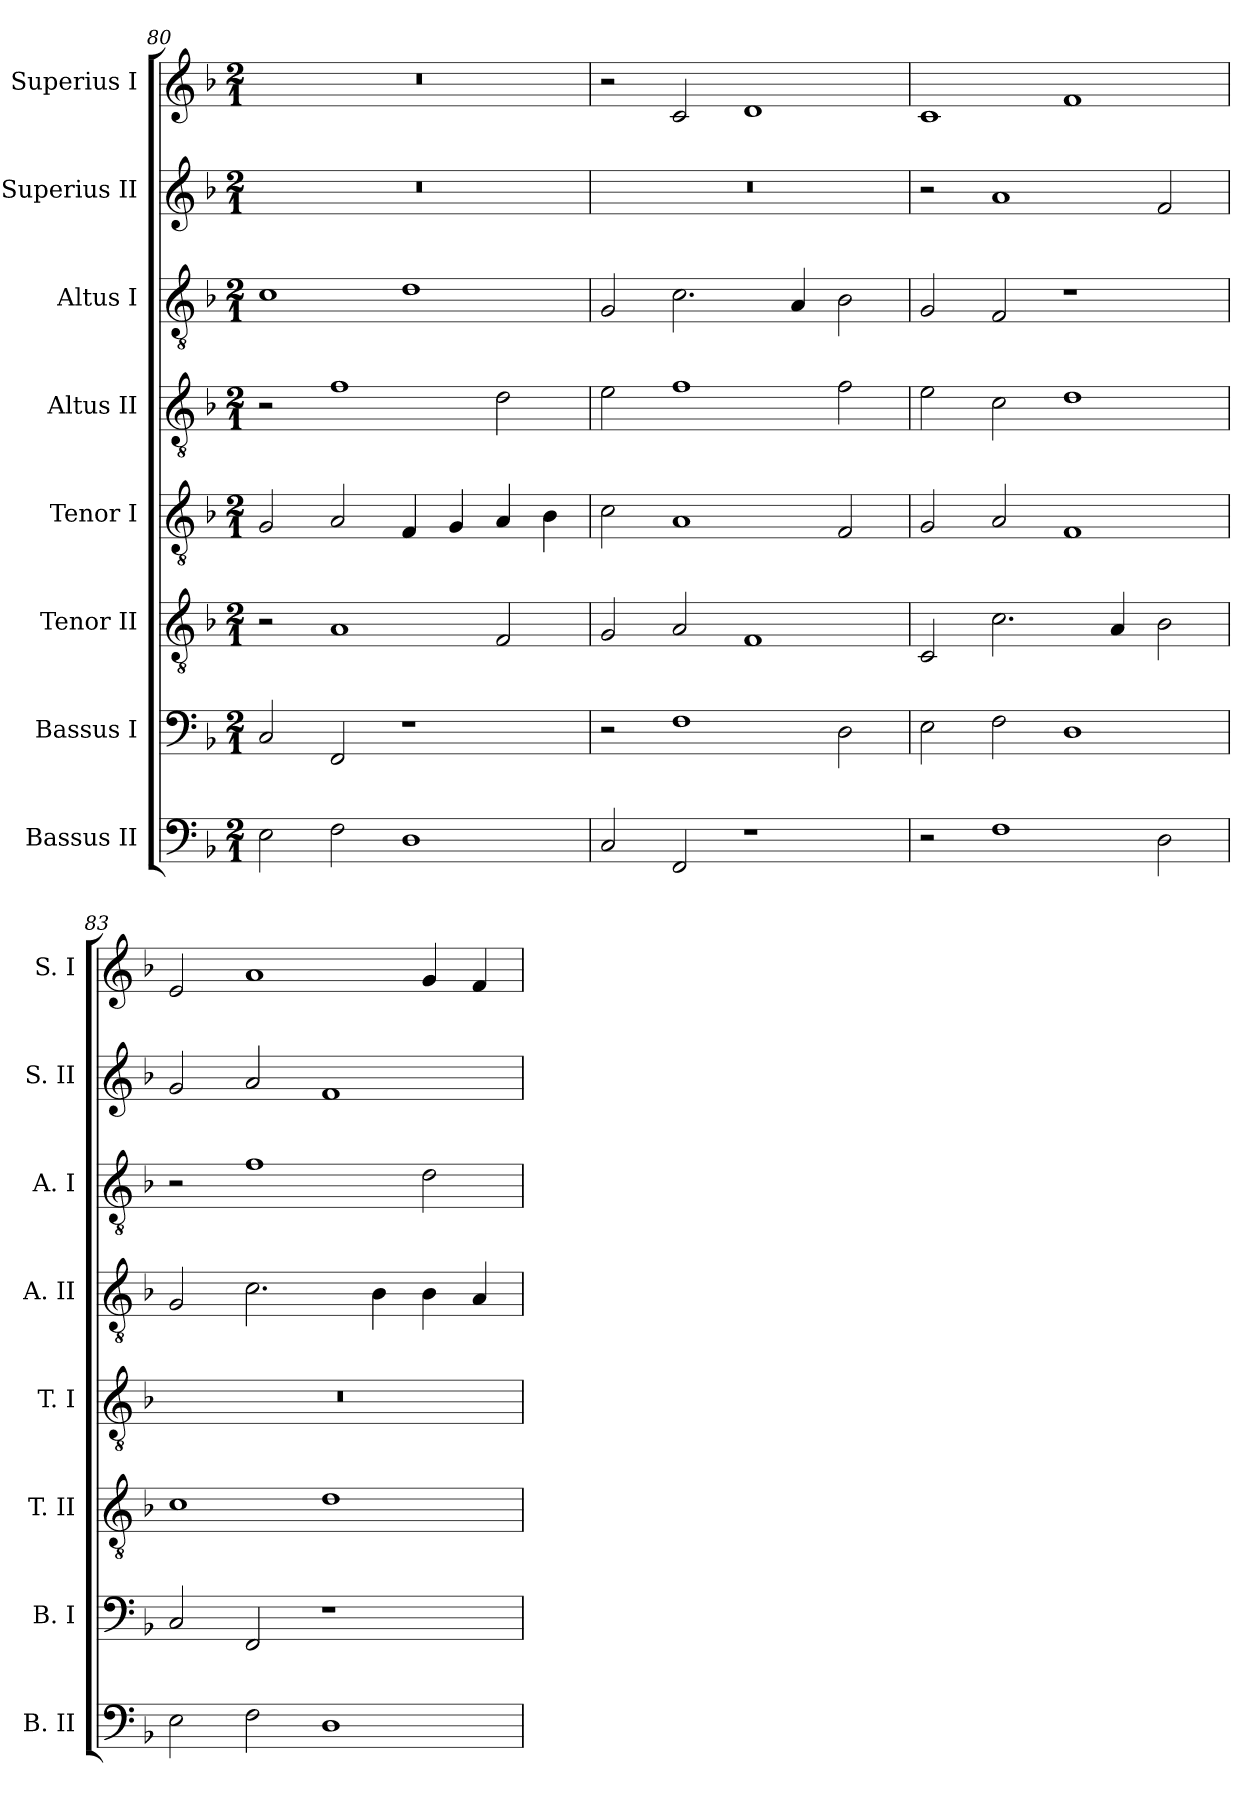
**kern	**kern	**kern	**kern	**kern	**kern	**kern	**kern
*part8	*part7	*part6	*part5	*part4	*part3	*part2	*part1
*staff8	*staff7	*staff6	*staff5	*staff4	*staff3	*staff2	*staff1
*I"Bassus II	*I"Bassus I	*I"Tenor II	*I"Tenor I	*I"Altus II	*I"Altus I	*I"Superius II	*I"Superius I
*I'B. II	*I'B. I	*I'T. II	*I'T. I	*I'A. II	*I'A. I	*I'S. II	*I'S. I
*clefF4	*clefF4	*clefGv2	*clefGv2	*clefGv2	*clefGv2	*clefG2	*clefG2
*k[b-]	*k[b-]	*k[b-]	*k[b-]	*k[b-]	*k[b-]	*k[b-]	*k[b-]
*F:	*F:	*F:	*F:	*F:	*F:	*F:	*F:
*M2/1	*M2/1	*M2/1	*M2/1	*M2/1	*M2/1	*M2/1	*M2/1
=80	=80	=80	=80	=80	=80	=80	=80
2E	2C	2r	2G	2r	1c	0r	0r
2F	2FF	1A	2A	1f	.	.	.
1D	1r	.	4F	.	1d	.	.
.	.	.	4G	.	.	.	.
.	.	2F	4A	2d	.	.	.
.	.	.	4B-	.	.	.	.
=81	=81	=81	=81	=81	=81	=81	=81
2C	2r	2G	2c	2e	2G	0r	2r
2FF	1F	2A	1A	1f	2.c	.	2c
1r	.	1F	.	.	.	.	1d
.	.	.	.	.	4A	.	.
.	2D	.	2F	2f	2B-	.	.
=82	=82	=82	=82	=82	=82	=82	=82
2r	2E	2C	2G	2e	2G	2r	1c
1F	2F	2.c	2A	2c	2F	1a	.
.	1D	.	1F	1d	1r	.	1f
.	.	4A	.	.	.	.	.
2D	.	2B-	.	.	.	2f	.
=83	=83	=83	=83	=83	=83	=83	=83
2E	2C	1c	0r	2G	2r	2g	2e
2F	2FF	.	.	2.c	1f	2a	1a
1D	1r	1d	.	.	.	1f	.
.	.	.	.	4B-	.	.	.
.	.	.	.	4B-	2d	.	4g
.	.	.	.	4A	.	.	4f
=	=	=	=	=	=	=	=
*-	*-	*-	*-	*-	*-	*-	*-
